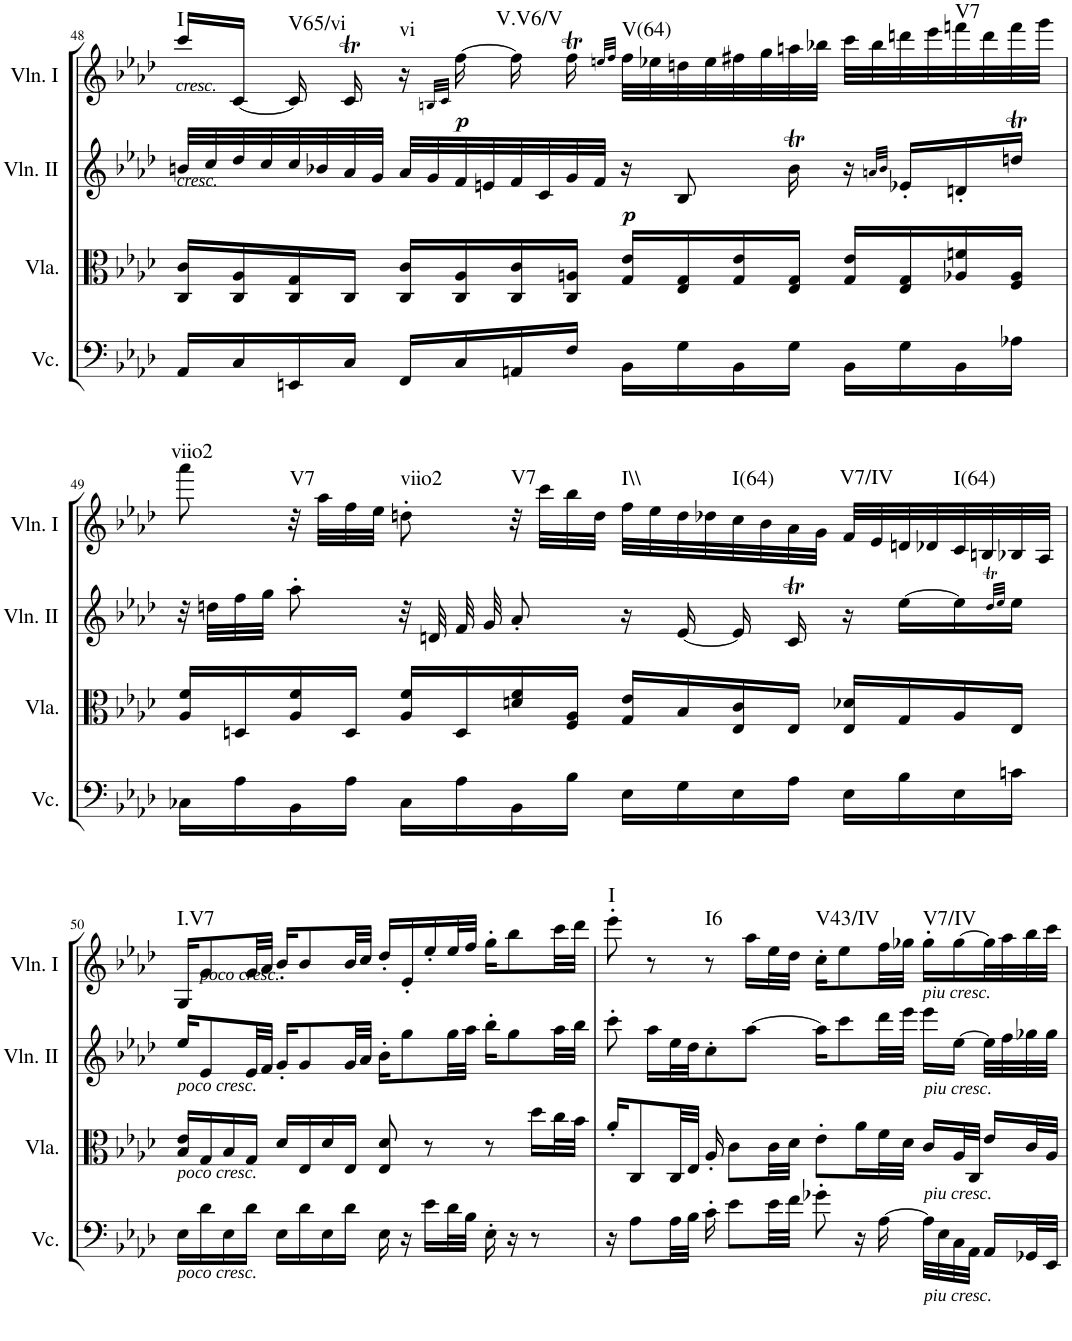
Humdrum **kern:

**kern	**kern	**kern	**dynam	**kern	**dynam	**harte
*part4	*part3	*part2	*part2	*part1	*part1	*part1
*staff4	*staff3	*staff2	*staff2	*staff1	*staff1	*
*I"Violoncello	*I"Viola	*I"Violin II	*	*I"Violin I	*	*
*I'Vc.	*I'Vla.	*I'Vln. II	*	*I'Vln. I	*	*
!!LO:PB:g=z
*clefF4	*clefC3	*clefG2	*	*clefG2	*	*
*k[b-e-a-d-]	*k[b-e-a-d-]	*k[b-e-a-d-]	*	*k[b-e-a-d-]	*	*
*A-:	*A-:	*A-:	*	*A-:	*	*
*M4/4	*M4/4	*M4/4	*	*M4/4	*	*
*met(c)	*met(c)	*met(c)	*	*met(c)	*	*
=48	=48	=48	=48	=48	=48	=48
!	!	!	!	!LO:TX:a:i:t=cresc.	!	!
!	!	!LO:TX:a:i:t=cresc.	!	!	!	!LO:H:kt=I
16AA-/LL	16C/ 16c/LL	32bn/LLL	.	16ccc/LL	.	N
.	.	32cc/	.	.	.	.
16C/	16C/ 16A-/	32dd-/	.	[16c/JJ	.	.
.	.	32cc/	.	.	.	.
!	!	!	!	!	!	!LO:H:kt=V65/vi
16EEn/	16C/ 16G/	32cc/	.	16c/]	.	N
.	.	32b-X/	.	.	.	.
16C/JJ	16C/JJ	32a-/	.	16ct/	.	.
.	.	32g/JJJ	.	.	.	.
!	!	!	!	!	!	!LO:H:kt=vi
16FF/LL	16C/ 16c/LL	32a-/LLL	.	16r	.	N
.	.	32g/	.	.	.	.
.	.	.	.	32qBn/LLL	.	.
.	.	.	.	32qc/JJJ	.	.
!	!	!	!	!	!LO:DY:b	!
16C/	16C/ 16A-/	32f/	.	[16ff\	p	.
.	.	32en/	.	.	.	.
!	!	!	!	!	!	!LO:H:kt=V.V6/V
16AAn/	16C/ 16c/	32f/	.	16ff\]	.	N
.	.	32c/	.	.	.	.
16F/JJ	16C/ 16An/JJ	32g/	.	16ffT\	.	.
.	.	32f/JJJ	.	.	.	.
.	.	.	.	32qeen/LLL	.	.
.	.	.	.	32qff/JJJ	.	.
!	!	!	!LO:DY:b	!	!	!LO:H:kt=V(64)
16BB-\LL	16G/ 16e-/LL	16r	p	32ff\LLL	.	N
.	.	.	.	32ee-X\	.	.
16G\	16E-/ 16G/	8B-/	.	32ddn\	.	.
.	.	.	.	32ee-\	.	.
16BB-\	16G/ 16e-/	.	.	32ff#X\	.	.
.	.	.	.	32gg\	.	.
16G\JJ	16E-/ 16G/JJ	16b-T\	.	32aan\	.	.
.	.	.	.	32bb-X\JJJ	.	.
16BB-\LL	16G/ 16e-/LL	16r	.	32ccc\LLL	.	.
.	.	.	.	32bb-\	.	.
.	.	32qan/LLL	.	.	.	.
.	.	32qb-/JJJ	.	.	.	.
16G\	16E-/ 16G/	16e-X'/LL	.	32dddn\	.	.
.	.	.	.	32eee-\	.	.
!	!	!	!	!	!	!LO:H:kt=V7
16BB-\	16A-X/ 16fn/	16dn'/	.	32fffn\	.	N
.	.	.	.	32ddd\	.	.
16A-X\JJ	16F/ 16A-/JJ	16ddnt/JJ	.	32fff\	.	.
.	.	.	.	32ggg\JJJ	.	.
!!LO:LB:g=z
=49	=49	=49	=49	=49	=49	=49
!	!	!	!	!	!	!LO:H:kt=viio2
16C-X\LL	16A-/ 16f/LL	32r	.	8aaa-\	.	N
.	.	32ddn\LLL	.	.	.	.
16A-\	16Dn/	32ff\	.	.	.	.
.	.	32gg\JJJ	.	.	.	.
!	!	!	!	!	!	!LO:H:kt=V7
16BB-\	16A-/ 16f/	8aa-'\	.	32r	.	N
.	.	.	.	32aa-\LLL	.	.
16A-\JJ	16D/JJ	.	.	32ff\	.	.
.	.	.	.	32ee-\JJJ	.	.
!	!	!	!	!	!	!LO:H:kt=viio2
16C-\LL	16A-/ 16f/LL	32r	.	8ddn'\	.	N
.	.	32dn/	.	.	.	.
16A-\	16D/	32f/	.	.	.	.
.	.	32g/	.	.	.	.
!	!	!	!	!	!	!LO:H:kt=V7
16BB-\	16dn/ 16f/	8a-'/	.	32r	.	N
.	.	.	.	32ccc\LLL	.	.
16B-\JJ	16F/ 16A-/JJ	.	.	32bb-\	.	.
.	.	.	.	32dd\JJJ	.	.
!	!	!	!	!	!	!LO:H:kt=I\\
16E-\LL	16G/ 16e-/LL	16r	.	32ff\LLL	.	N
.	.	.	.	32ee-\	.	.
16G\	16B-/	[16e-/	.	32dd\	.	.
.	.	.	.	32dd-X\	.	.
!	!	!	!	!	!	!LO:H:kt=I(64)
16E-\	16E-/ 16c/	16e-/]	.	32cc\	.	N
.	.	.	.	32b-\	.	.
16A-\JJ	16E-/JJ	16ct/	.	32a-\	.	.
.	.	.	.	32g\JJJ	.	.
!	!	!	!	!	!	!LO:H:kt=V7/IV
16E-\LL	16E-/ 16d-X/LL	16r	.	32f/LLL	.	N
.	.	.	.	32e-/	.	.
16B-\	16G/	[16ee-\LL	.	32dn/	.	.
.	.	.	.	32d-X/	.	.
!	!	!	!	!	!	!LO:H:kt=I(64)
16E-\	16A-/	16ee-\]	.	32c/	.	N
.	.	.	.	32Bn/	.	.
.	.	32qdd>/LLL	.	.	.	.
.	.	32qee-/JJJ	.	.	.	.
16cn\JJ	16E-/JJ	16ee-\JJ	.	32B-X/	.	.
.	.	.	.	32A-/JJJ	.	.
!!LO:LB:g=z
=50	=50	=50	=50	=50	=50	=50
!	!	!LO:TX:b:i:t=poco cresc.	!	!	!	!
!	!LO:TX:b:i:t=poco cresc.	!	!	!	!	!
!LO:TX:b:i:t=poco cresc.	!	!	!	!	!	!LO:H:kt=I.V7
16E-\LL	16B-/ 16e-/LL	16ee-/KL	.	16G/KL	.	N
!	!	!	!	!LO:TX:a:i:t=poco cresc.	!	!
16d-\	16G/	8e-/	.	8g/	.	.
16E-\	16B-/	.	.	.	.	.
16d-\JJ	16G/JJ	32e-/LL	.	32g/LL	.	.
.	.	32f/JJJ	.	32a-/JJJ	.	.
16E-\LL	16d-/LL	16g'/KL	.	16b-'/KL	.	.
16d-\	16E-/	8g/	.	8b-/	.	.
16E-\	16d-/	.	.	.	.	.
16d-\JJ	16E-/JJ	32g/LL	.	32b-/LL	.	.
.	.	32a-/JJJ	.	32cc/JJJ	.	.
16E-\	8E-/ 8d-/	16b-'\KL	.	16dd-'/LL	.	.
16r	.	8gg\	.	16e-'/	.	.
16e-\LL	8r	.	.	16ee-'/	.	.
32d-\L	.	32gg\LL	.	32ee-/L	.	.
32B-\JJJ	.	32aa-\JJJ	.	32ff/JJJ	.	.
16E-'\	8r	16bb-'\KL	.	16gg'\KL	.	.
16r	.	8gg\	.	8bb-\	.	.
8r	16dd-\LL	.	.	.	.	.
.	32cc\L	32aa-\LL	.	32ccc\LL	.	.
.	32b-\JJJ	32bb-\JJJ	.	32ddd-\JJJ	.	.
=51	=51	=51	=51	=51	=51	=51
!	!	!	!	!	!	!LO:H:kt=I
16r	16a-'/KL	8ccc'\	.	8eee-'\	.	N
8A-\L	8C/	.	.	.	.	.
.	.	16aa-\LL	.	8r	.	.
32A-\LL	32C/LL	32ee-\L	.	.	.	.
32B-\JJJ	32E-/JJJ	32dd-\JJ	.	.	.	.
!	!	!	!	!	!	!LO:H:kt=I6
16c'\	16A-'/	8cc'\	.	8r	.	N
8e-\L	8c\L	.	.	.	.	.
.	.	[8aa-\J	.	16aa-\LL	.	.
32e-\LL	32c\LL	.	.	32ee-\L	.	.
32f\JJJ	32d-\JJJ	.	.	32dd-\JJJ	.	.
!	!	!	!	!	!	!LO:H:kt=V43/IV
8g-X'\	8e-'\L	16aa-\KL]	.	16cc'\KL	.	N
.	.	8ccc\	.	8ee-\	.	.
16r	16a-\L	.	.	.	.	.
[16A-\	32f\L	32ddd-\LL	.	32ff\LL	.	.
.	32d-\JJJ	32eee-\JJJ	.	32gg-X\JJJ	.	.
!	!	!	!	!LO:TX:b:i:t=piu cresc.	!	!
!	!	!LO:TX:b:i:t=piu cresc.	!	!	!	!
!	!LO:TX:b:i:t=piu cresc.	!	!	!	!	!
!LO:TX:b:i:t=piu cresc.	!	!	!	!	!	!LO:H:kt=V7/IV
32A-\LLL]	16c/LL	16eee-\LL	.	16gg-'\LL	.	N
32E-\	.	.	.	.	.	.
32C\	32A-/L	[16ee-\JJ	.	[16gg-\	.	.
32AA-\JJJ	32C/JJJ	.	.	.	.	.
16AA-/LL	16e-/LL	32ee-\LLL]	.	32gg-\L]	.	.
.	.	32ff\	.	32aa-\	.	.
32GG-X/L	32c/L	32gg-X\	.	32bb-\	.	.
32EE-/JJJ	32A-/JJJ	32gg-\JJJ	.	32ccc\JJJ	.	.
=	=	=	=	=	=	=
*-	*-	*-	*-	*-	*-	*-
